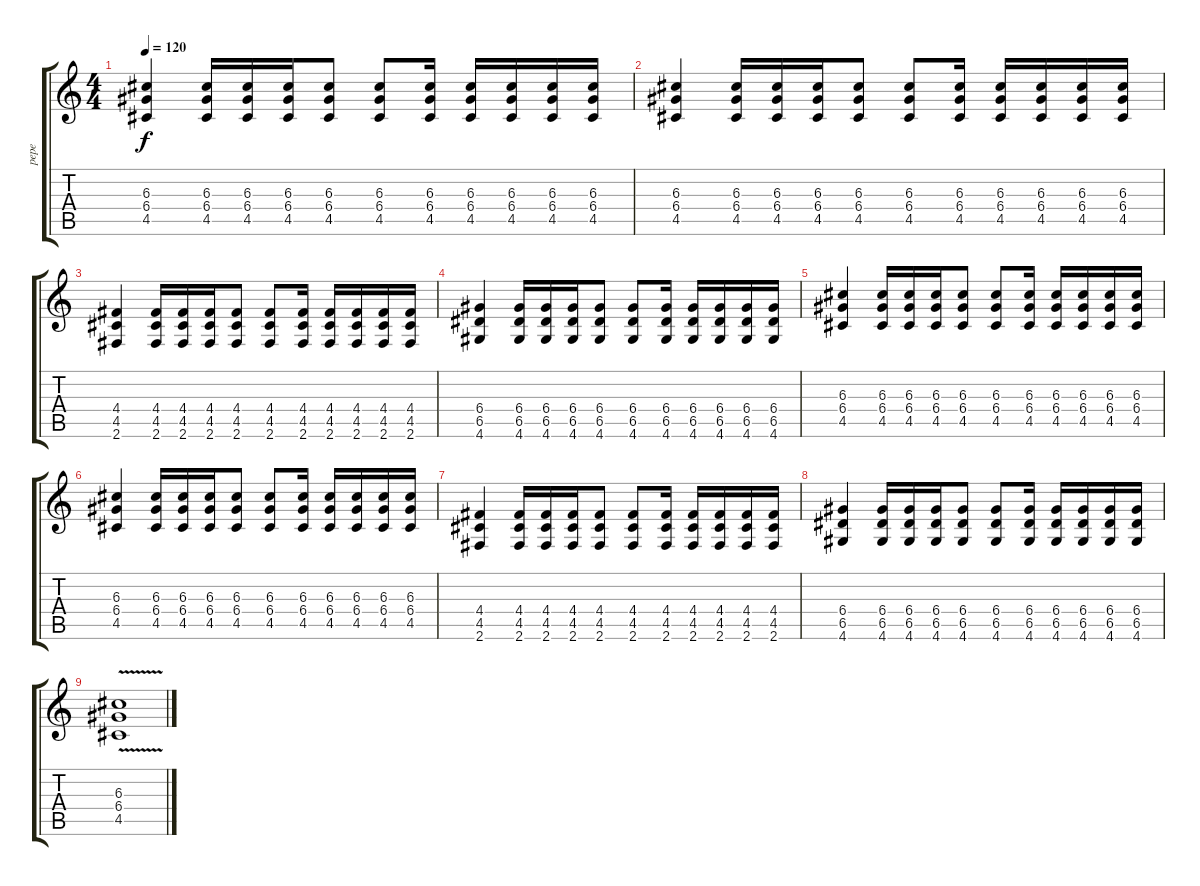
\track ("pepe" "pepe") {instrument distortionguitar}
\staff {score tabs}
\tuning (E4 B3 G3 D3 A2 E2) {hide}
\ts (4 4)
\tempo 120
\clef g2
\ks c
(6.3 6.4 4.5).4{dy f} (6.3 6.4 4.5).16 (6.3 6.4 4.5).16 (6.3 6.4 4.5).16 (6.3 6.4 4.5).8 (6.3 6.4 4.5).8 (6.3 6.4 4.5).16 (6.3 6.4 4.5).16 (6.3 6.4 4.5).16 (6.3 6.4 4.5).16 (6.3 6.4 4.5).16 |
(6.3 6.4 4.5).4 (6.3 6.4 4.5).16 (6.3 6.4 4.5).16 (6.3 6.4 4.5).16 (6.3 6.4 4.5).8 (6.3 6.4 4.5).8 (6.3 6.4 4.5).16 (6.3 6.4 4.5).16 (6.3 6.4 4.5).16 (6.3 6.4 4.5).16 (6.3 6.4 4.5).16 |
(4.4 4.5 2.6).4 (4.4 4.5 2.6).16 (4.4 4.5 2.6).16 (4.4 4.5 2.6).16 (4.4 4.5 2.6).8 (4.4 4.5 2.6).8 (4.4 4.5 2.6).16 (4.4 4.5 2.6).16 (4.4 4.5 2.6).16 (4.4 4.5 2.6).16 (4.4 4.5 2.6).16 |
(6.4 6.5 4.6).4 (6.4 6.5 4.6).16 (6.4 6.5 4.6).16 (6.4 6.5 4.6).16 (6.4 6.5 4.6).8 (6.4 6.5 4.6).8 (6.4 6.5 4.6).16 (6.4 6.5 4.6).16 (6.4 6.5 4.6).16 (6.4 6.5 4.6).16 (6.4 6.5 4.6).16 |
(6.3 6.4 4.5).4 (6.3 6.4 4.5).16 (6.3 6.4 4.5).16 (6.3 6.4 4.5).16 (6.3 6.4 4.5).8 (6.3 6.4 4.5).8 (6.3 6.4 4.5).16 (6.3 6.4 4.5).16 (6.3 6.4 4.5).16 (6.3 6.4 4.5).16 (6.3 6.4 4.5).16 |
(6.3 6.4 4.5).4 (6.3 6.4 4.5).16 (6.3 6.4 4.5).16 (6.3 6.4 4.5).16 (6.3 6.4 4.5).8 (6.3 6.4 4.5).8 (6.3 6.4 4.5).16 (6.3 6.4 4.5).16 (6.3 6.4 4.5).16 (6.3 6.4 4.5).16 (6.3 6.4 4.5).16 |
(4.4 4.5 2.6).4 (4.4 4.5 2.6).16 (4.4 4.5 2.6).16 (4.4 4.5 2.6).16 (4.4 4.5 2.6).8 (4.4 4.5 2.6).8 (4.4 4.5 2.6).16 (4.4 4.5 2.6).16 (4.4 4.5 2.6).16 (4.4 4.5 2.6).16 (4.4 4.5 2.6).16 |
(6.4 6.5 4.6).4 (6.4 6.5 4.6).16 (6.4 6.5 4.6).16 (6.4 6.5 4.6).16 (6.4 6.5 4.6).8 (6.4 6.5 4.6).8 (6.4 6.5 4.6).16 (6.4 6.5 4.6).16 (6.4 6.5 4.6).16 (6.4 6.5 4.6).16 (6.4 6.5 4.6).16 |
(6.3 6.4{v} 4.5).1
